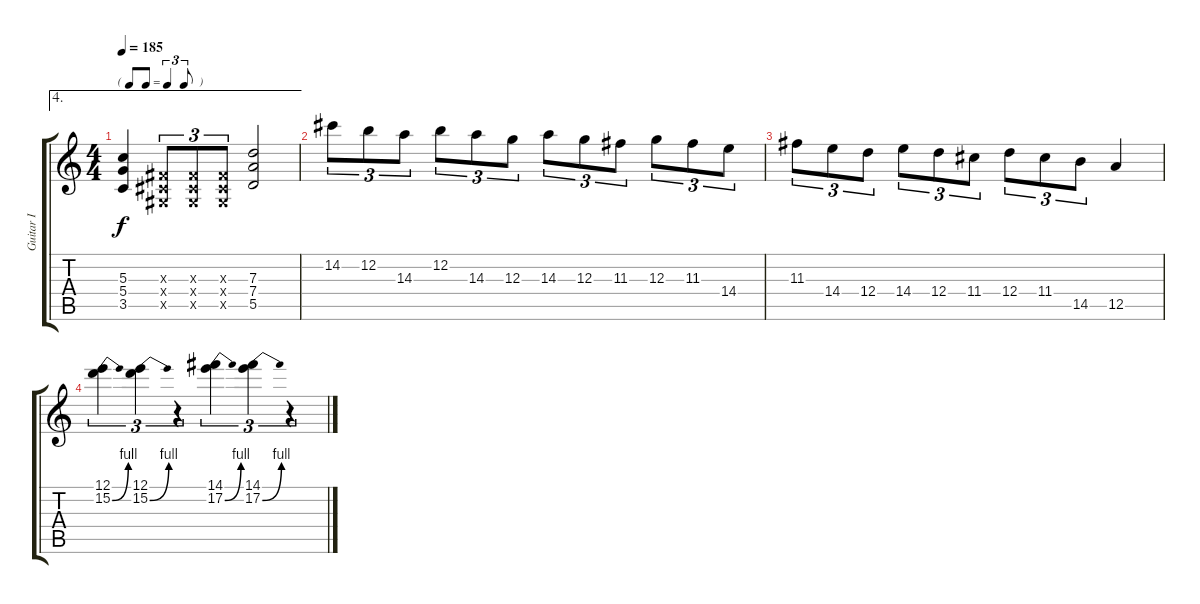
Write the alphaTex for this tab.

\track ("Guitar I" "Guitar I") {instrument overdrivenguitar}
\staff {score tabs}
\tuning (E4 B3 G3 D3 A2 E2) {hide}
\ae 4
\ts (4 4)
\tf triplet8th
\tempo 185
\clef g2
\ks c
(5.3 5.4 3.5).4{dy f} (-1.3{x} -1.4{x} -1.5{x}).8{tu (3 2)} (-1.3{x} -1.4{x} -1.5{x}).8{tu (3 2)} (-1.3{x} -1.4{x} -1.5{x}).8{tu (3 2)} (7.3 7.4 5.5).2 |
14.2.8{tu (3 2)} 12.2.8{tu (3 2)} 14.3.8{tu (3 2)} 12.2.8{tu (3 2)} 14.3.8{tu (3 2)} 12.3.8{tu (3 2)} 14.3.8{tu (3 2)} 12.3.8{tu (3 2)} 11.3.8{tu (3 2)} 12.3.8{tu (3 2)} 11.3.8{tu (3 2)} 14.4.8{tu (3 2)} |
11.3.8{tu (3 2)} 14.4.8{tu (3 2)} 12.4.8{tu (3 2)} 14.4.8{tu (3 2)} 12.4.8{tu (3 2)} 11.4.8{tu (3 2)} 12.4.8{tu (3 2)} 11.4.8{tu (3 2)} 14.5.8{tu (3 2)} 12.5.4 |
(12.1 15.2{be (bend 0 0 60 4)}).4{tu (3 2)} (12.1 15.2{be (bend 0 0 60 4)}).4{tu (3 2)} r.4{tu (3 2)} (14.1 17.2{be (bend 0 0 60 4)}).4{tu (3 2)} (14.1 17.2{be (bend 0 0 60 4)}).4{tu (3 2)} r.4{tu (3 2)}
